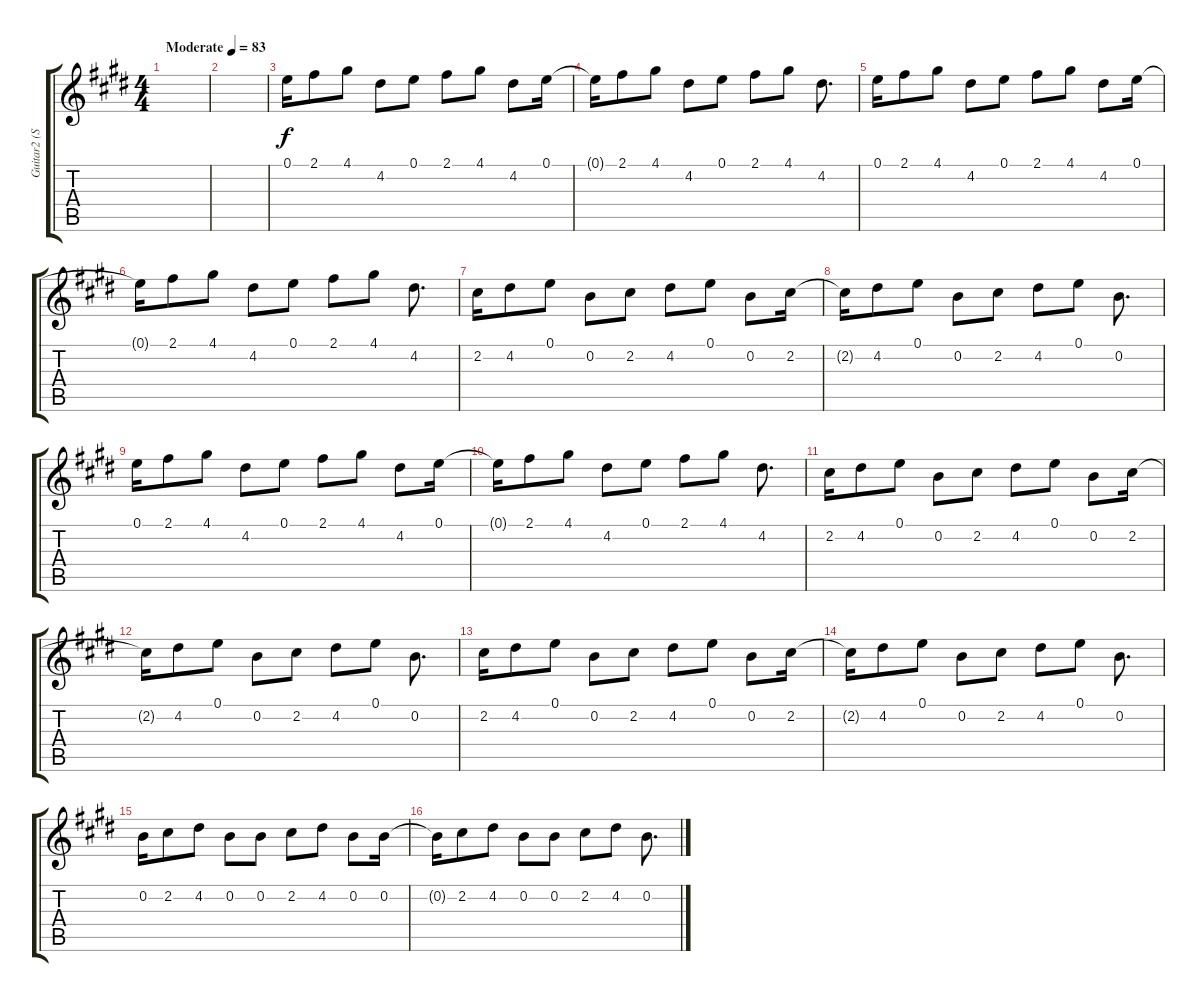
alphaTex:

\track ("Guitar2 (Stereo)" "Guitar2 (S") {instrument electricguitarclean}
\staff {score tabs}
\tuning (E4 B3 G3 D3 A2 E2) {hide}
\ts (4 4)
\tempo (83 "Moderate")
\clef g2
\ks e
|
|
0.1.16 2.1.8 4.1.8 4.2.8 0.1.8 2.1.8 4.1.8 4.2.8 0.1.16 |
0.1{t}.16 2.1.8 4.1.8 4.2.8 0.1.8 2.1.8 4.1.8 4.2.8{d} |
0.1.16{instrument electricguitarjazz} 2.1.8 4.1.8 4.2.8 0.1.8 2.1.8 4.1.8 4.2.8 0.1.16 |
0.1{t}.16 2.1.8 4.1.8 4.2.8 0.1.8 2.1.8 4.1.8 4.2.8{d} |
2.2.16 4.2.8 0.1.8 0.2.8 2.2.8 4.2.8 0.1.8 0.2.8 2.2.16 |
2.2{t}.16 4.2.8 0.1.8 0.2.8 2.2.8 4.2.8 0.1.8 0.2.8{d} |
0.1.16 2.1.8 4.1.8 4.2.8 0.1.8 2.1.8 4.1.8 4.2.8 0.1.16 |
0.1{t}.16 2.1.8 4.1.8 4.2.8 0.1.8 2.1.8 4.1.8 4.2.8{d} |
2.2.16 4.2.8 0.1.8 0.2.8 2.2.8 4.2.8 0.1.8 0.2.8 2.2.16 |
2.2{t}.16 4.2.8 0.1.8 0.2.8 2.2.8 4.2.8 0.1.8 0.2.8{d} |
2.2.16 4.2.8 0.1.8 0.2.8 2.2.8 4.2.8 0.1.8 0.2.8 2.2.16 |
2.2{t}.16 4.2.8 0.1.8 0.2.8 2.2.8 4.2.8 0.1.8 0.2.8{d} |
0.2.16 2.2.8 4.2.8 0.2.8 0.2.8 2.2.8 4.2.8 0.2.8 0.2.16 |
0.2{t}.16 2.2.8 4.2.8 0.2.8 0.2.8 2.2.8 4.2.8 0.2.8{d}
